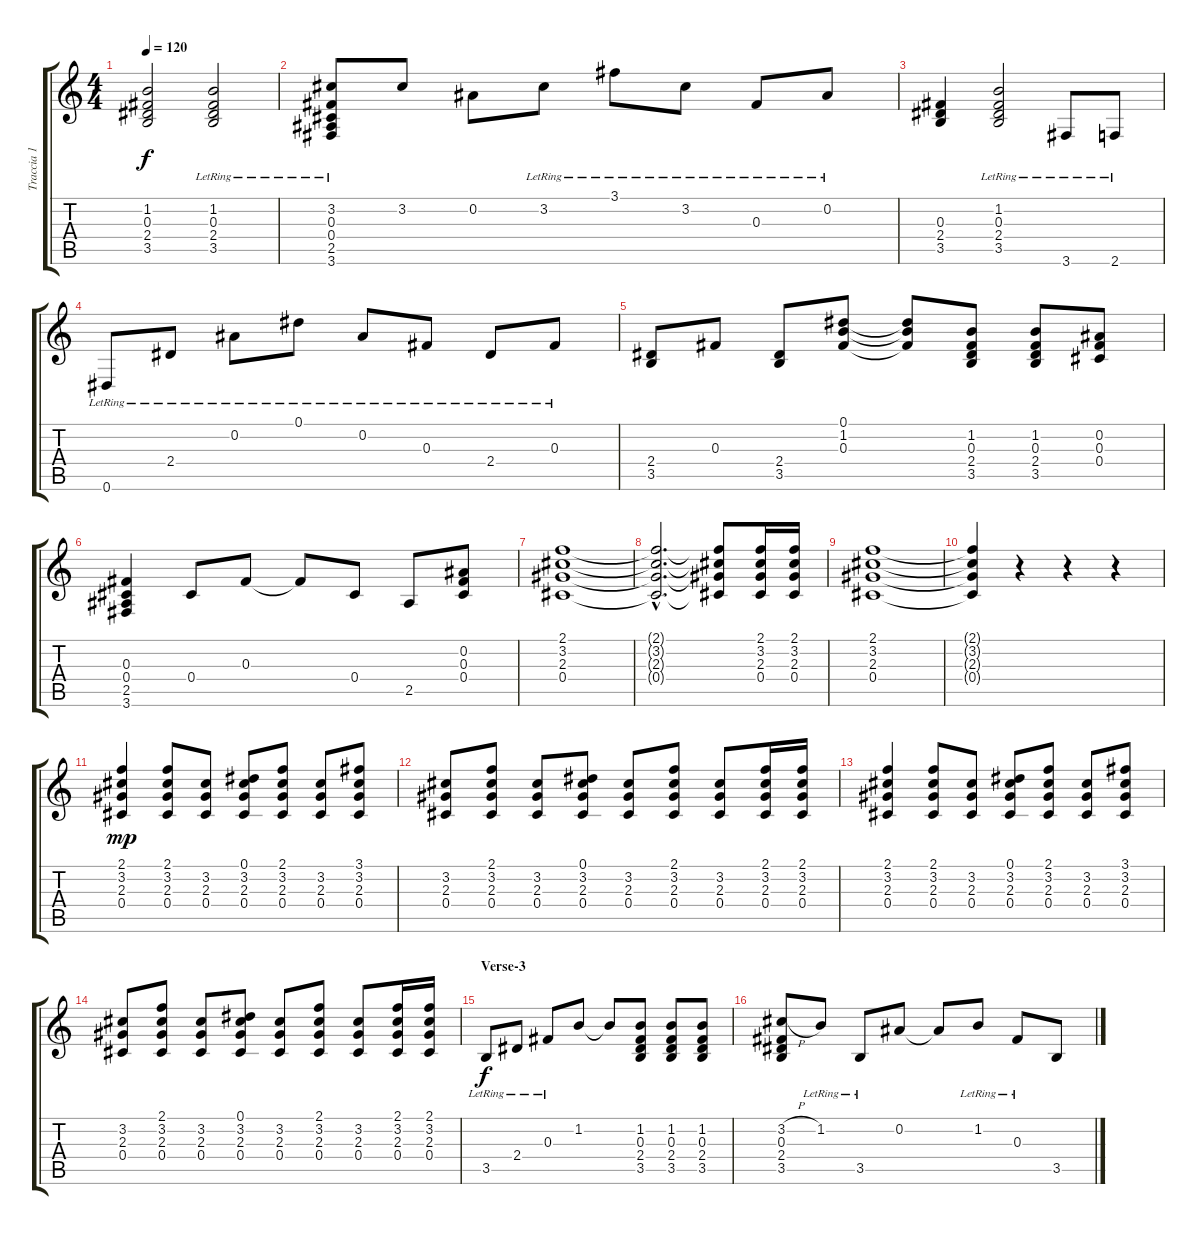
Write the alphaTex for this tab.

\track ("Traccia 1" "Traccia 1") {instrument acousticguitarsteel}
\staff {score tabs}
\tuning (Eb4 Bb3 Gb3 Db3 Ab2 Eb2) {hide}
\ts (4 4)
\tempo 120
\clef g2
\ks c
(1.2 0.3 2.4 3.5).2{dy f} (1.2{lr} 0.3{lr} 2.4{lr} 3.5{lr}).2 |
(3.2 0.3{lr} 0.4{lr} 2.5{lr} 3.6{lr}).8 3.2.8 0.2.8 3.2{lr}.8 3.1{lr}.8 3.2{lr}.8 0.3{lr}.8 0.2{lr}.8 |
(0.3 2.4 3.5).4 (1.2{lr} 0.3{lr} 2.4{lr} 3.5{lr}).2 3.6{lr}.8 2.6{lr}.8 |
0.6{lr}.8 2.4{lr}.8 0.2{lr}.8 0.1{lr}.8 0.2{lr}.8 0.3{lr}.8 2.4{lr}.8 0.3{lr}.8 |
(2.4 3.5).8 0.3.8 (2.4 3.5).8 (0.1 1.2 0.3).8 (0.1{t} 1.2{t} 0.3{t}).8 (1.2 0.3 2.4 3.5).8 (1.2 0.3 2.4 3.5).8 (0.2 0.3 0.4).8 |
(0.3 0.4 2.5 3.6).4 0.4.8 0.3.8 0.3{t}.8 0.4.8 2.5.8 (0.2 0.3 0.4).8 |
(2.1 3.2 2.3 0.4).1 |
(2.1{hac t} 3.2{hac t} 2.3{hac t} 0.4{hac t}).2{d} (2.1{t} 3.2{t} 2.3{t} 0.4{t}).8 (2.1 3.2 2.3 0.4).16 (2.1 3.2 2.3 0.4).16 |
(2.1 3.2 2.3 0.4).1 |
(2.1{t} 3.2{t} 2.3{t} 0.4{t}).4 r.4 r.4 r.4 |
(2.1 3.2 2.3 0.4).4{dy mp} (2.1 3.2 2.3 0.4).8 (3.2 2.3 0.4).8 (0.1 3.2 2.3 0.4).8 (2.1 3.2 2.3 0.4).8 (3.2 2.3 0.4).8 (3.1 3.2 2.3 0.4).8 |
(3.2 2.3 0.4).8 (2.1 3.2 2.3 0.4).8 (3.2 2.3 0.4).8 (0.1 3.2 2.3 0.4).8 (3.2 2.3 0.4).8 (2.1 3.2 2.3 0.4).8 (3.2 2.3 0.4).8 (2.1 3.2 2.3 0.4).16 (2.1 3.2 2.3 0.4).16 |
(2.1 3.2 2.3 0.4).4 (2.1 3.2 2.3 0.4).8 (3.2 2.3 0.4).8 (0.1 3.2 2.3 0.4).8 (2.1 3.2 2.3 0.4).8 (3.2 2.3 0.4).8 (3.1 3.2 2.3 0.4).8 |
(3.2 2.3 0.4).8 (2.1 3.2 2.3 0.4).8 (3.2 2.3 0.4).8 (0.1 3.2 2.3 0.4).8 (3.2 2.3 0.4).8 (2.1 3.2 2.3 0.4).8 (3.2 2.3 0.4).8 (2.1 3.2 2.3 0.4).16 (2.1 3.2 2.3 0.4).16 |
\section ("" "Verse-3")
3.5{lr}.8{dy f} 2.4{lr}.8 0.3{lr}.8 1.2.8 1.2{t}.8 (1.2 0.3 2.4 3.5).8 (1.2 0.3 2.4 3.5).8 (1.2 0.3 2.4 3.5).8 |
(3.2{h} 0.3 2.4 3.5).8 1.2{lr}.8 3.5{lr}.8 0.2.8 0.2{t}.8 1.2{lr}.8 0.3{lr}.8 3.5.8
